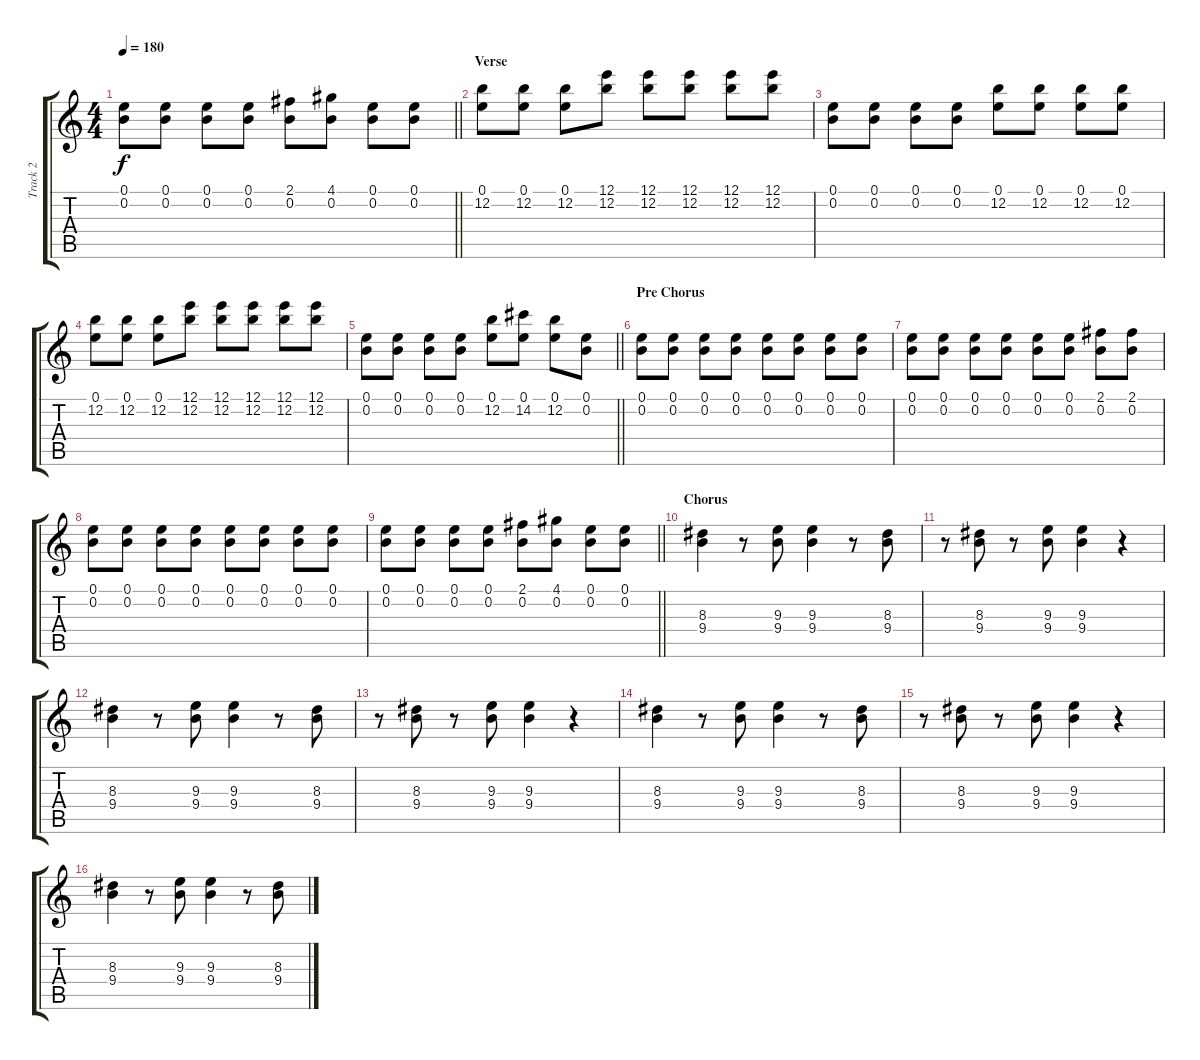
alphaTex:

\track ("Track 2" "Track 2") {instrument overdrivenguitar}
\staff {score tabs}
\tuning (E4 B3 G3 D3 A2 E2) {hide}
\ts (4 4)
\tempo 180
\clef g2
\barLineRight lightlight
\ks c
(0.1 0.2).8{dy f} (0.1 0.2).8 (0.1 0.2).8 (0.1 0.2).8 (2.1 0.2).8 (4.1 0.2).8 (0.1 0.2).8 (0.1 0.2).8 |
\section ("" "Verse")
(0.1 12.2).8 (0.1 12.2).8 (0.1 12.2).8 (12.1 12.2).8 (12.1 12.2).8 (12.1 12.2).8 (12.1 12.2).8 (12.1 12.2).8 |
(0.1 0.2).8 (0.1 0.2).8 (0.1 0.2).8 (0.1 0.2).8 (0.1 12.2).8 (0.1 12.2).8 (0.1 12.2).8 (0.1 12.2).8 |
(0.1 12.2).8 (0.1 12.2).8 (0.1 12.2).8 (12.1 12.2).8 (12.1 12.2).8 (12.1 12.2).8 (12.1 12.2).8 (12.1 12.2).8 |
\barLineRight lightlight
(0.1 0.2).8 (0.1 0.2).8 (0.1 0.2).8 (0.1 0.2).8 (0.1 12.2).8 (0.1 14.2).8 (0.1 12.2).8 (0.1 0.2).8 |
\section ("" "Pre Chorus")
(0.1 0.2).8 (0.1 0.2).8 (0.1 0.2).8 (0.1 0.2).8 (0.1 0.2).8 (0.1 0.2).8 (0.1 0.2).8 (0.1 0.2).8 |
(0.1 0.2).8 (0.1 0.2).8 (0.1 0.2).8 (0.1 0.2).8 (0.1 0.2).8 (0.1 0.2).8 (2.1 0.2).8 (2.1 0.2).8 |
(0.1 0.2).8 (0.1 0.2).8 (0.1 0.2).8 (0.1 0.2).8 (0.1 0.2).8 (0.1 0.2).8 (0.1 0.2).8 (0.1 0.2).8 |
\barLineRight lightlight
(0.1 0.2).8 (0.1 0.2).8 (0.1 0.2).8 (0.1 0.2).8 (2.1 0.2).8 (4.1 0.2).8 (0.1 0.2).8 (0.1 0.2).8 |
\section ("" "Chorus")
(8.3 9.4).4 r.8 (9.3 9.4).8 (9.3 9.4).4 r.8 (8.3 9.4).8 |
r.8 (8.3 9.4).8 r.8 (9.3 9.4).8 (9.3 9.4).4 r.4 |
(8.3 9.4).4 r.8 (9.3 9.4).8 (9.3 9.4).4 r.8 (8.3 9.4).8 |
r.8 (8.3 9.4).8 r.8 (9.3 9.4).8 (9.3 9.4).4 r.4 |
(8.3 9.4).4 r.8 (9.3 9.4).8 (9.3 9.4).4 r.8 (8.3 9.4).8 |
r.8 (8.3 9.4).8 r.8 (9.3 9.4).8 (9.3 9.4).4 r.4 |
(8.3 9.4).4 r.8 (9.3 9.4).8 (9.3 9.4).4 r.8 (8.3 9.4).8
